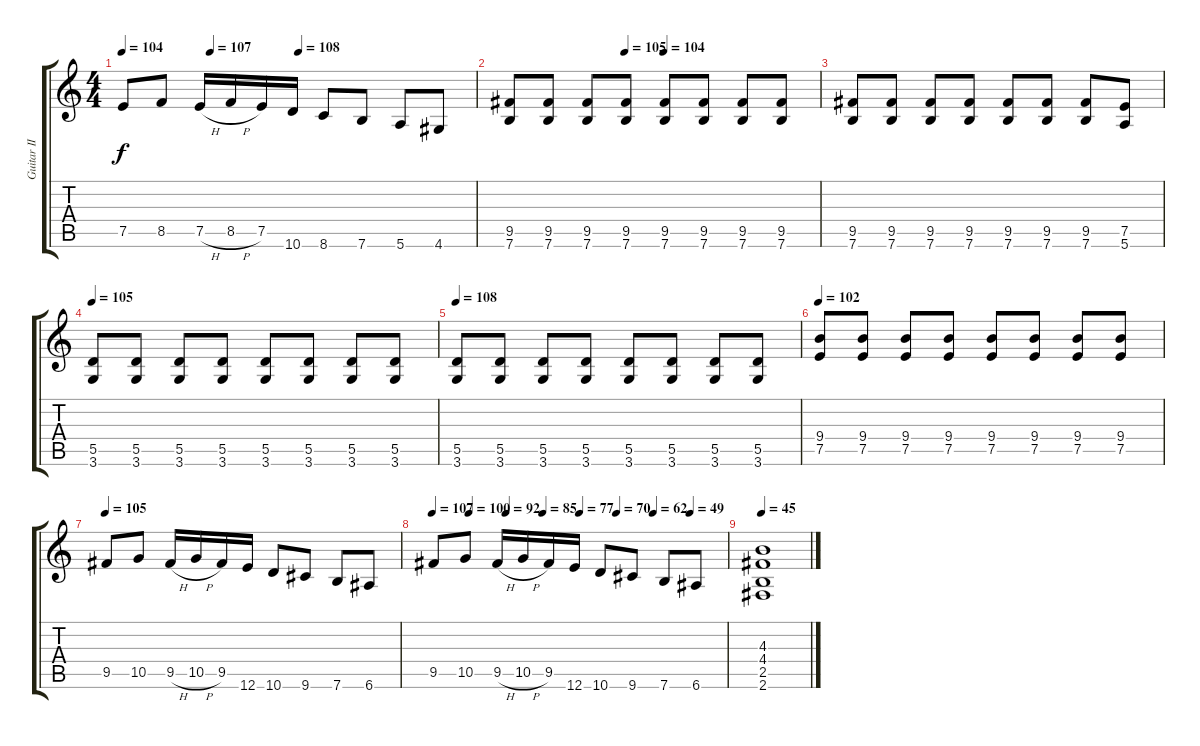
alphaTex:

\track ("Guitar II" "Guitar II") {instrument distortionguitar}
\staff {score tabs}
\tuning (E4 B3 G3 D3 A2 E2) {hide}
\ts (4 4)
\tempo 104
\tempo (107 0.25)
\tempo (108 0.5)
\clef g2
\ks c
7.5.8{dy f} 8.5.8 7.5{h}.16 8.5{h}.16 7.5.16 10.6.16 8.6.8 7.6.8 5.6.8 4.6.8 |
\tempo (105 0.375)
\tempo (104 0.5)
(9.5 7.6).8 (9.5 7.6).8 (9.5 7.6).8 (9.5 7.6).8 (9.5 7.6).8 (9.5 7.6).8 (9.5 7.6).8 (9.5 7.6).8 |
(9.5 7.6).8 (9.5 7.6).8 (9.5 7.6).8 (9.5 7.6).8 (9.5 7.6).8 (9.5 7.6).8 (9.5 7.6).8 (7.5 5.6).8 |
\tempo 105
(5.5 3.6).8 (5.5 3.6).8 (5.5 3.6).8 (5.5 3.6).8 (5.5 3.6).8 (5.5 3.6).8 (5.5 3.6).8 (5.5 3.6).8 |
\tempo 108
(5.5 3.6).8 (5.5 3.6).8 (5.5 3.6).8 (5.5 3.6).8 (5.5 3.6).8 (5.5 3.6).8 (5.5 3.6).8 (5.5 3.6).8 |
\tempo 102
(9.4 7.5).8 (9.4 7.5).8 (9.4 7.5).8 (9.4 7.5).8 (9.4 7.5).8 (9.4 7.5).8 (9.4 7.5).8 (9.4 7.5).8 |
\tempo 105
9.5.8 10.5.8 9.5{h}.16 10.5{h}.16 9.5.16 12.6.16 10.6.8 9.6.8 7.6.8 6.6.8 |
\tempo 107
\tempo (100 0.125)
\tempo (92 0.25)
\tempo (85 0.375)
\tempo (77 0.5)
\tempo (70 0.625)
\tempo (62 0.75)
\tempo (49 0.875)
9.5.8 10.5.8 9.5{h}.16 10.5{h}.16 9.5.16 12.6.16 10.6.8 9.6.8 7.6.8 6.6.8 |
\tempo 45
(4.3 4.4 2.5 2.6).1
